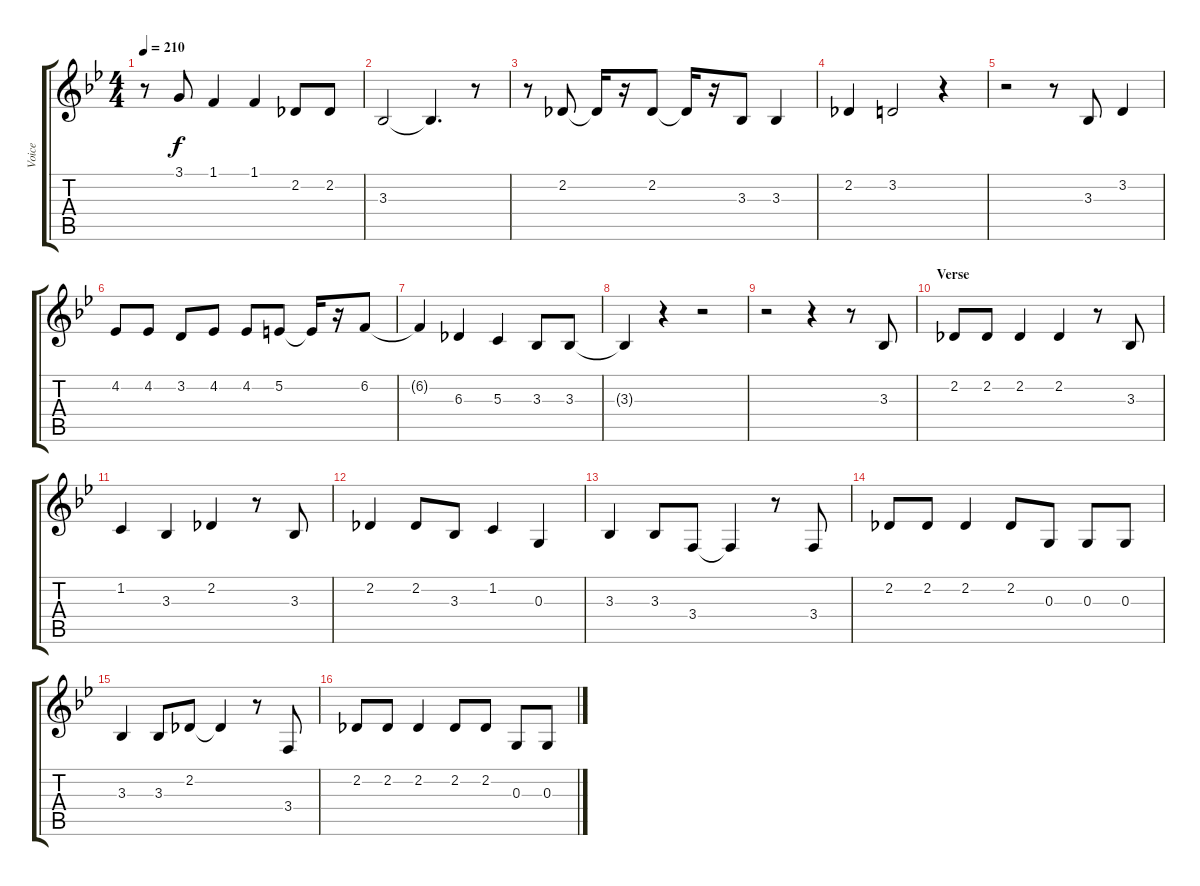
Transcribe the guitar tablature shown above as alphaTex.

\track ("Voice" "Voice") {instrument lead6voice}
\staff {score tabs}
\tuning (E4 B3 G3 D3 A2 E2) {hide}
\ts (4 4)
\tempo 210
\clef g2
\ks bb
r.8{dy f} 3.1.8 1.1.4 1.1.4 2.2.8 2.2.8 |
3.3.2 3.3{t}.4{d} r.8 |
r.8 2.2.8 2.2{t}.16 r.16 2.2.8 2.2{t}.16 r.16 3.3.8 3.3.4 |
2.2.4 3.2.2 r.4 |
r.2 r.8 3.3.8 3.2.4 |
4.2.8 4.2.8 3.2.8 4.2.8 4.2.8 5.2.8 5.2{t}.16 r.16 6.2.8 |
6.2{t}.4 6.3.4 5.3.4 3.3.8 3.3.8 |
3.3{t}.4 r.4 r.2 |
r.2 r.4 r.8 3.3.8 |
\section ("" "Verse")
2.2.8 2.2.8 2.2.4 2.2.4 r.8 3.3.8 |
1.2.4 3.3.4 2.2.4 r.8 3.3.8 |
2.2.4 2.2.8 3.3.8 1.2.4 0.3.4 |
3.3.4 3.3.8 3.4.8 3.4{t}.4 r.8 3.4.8 |
2.2.8 2.2.8 2.2.4 2.2.8 0.3.8 0.3.8 0.3.8 |
3.3.4 3.3.8 2.2.8 2.2{t}.4 r.8 3.4.8 |
2.2.8 2.2.8 2.2.4 2.2.8 2.2.8 0.3.8 0.3.8
